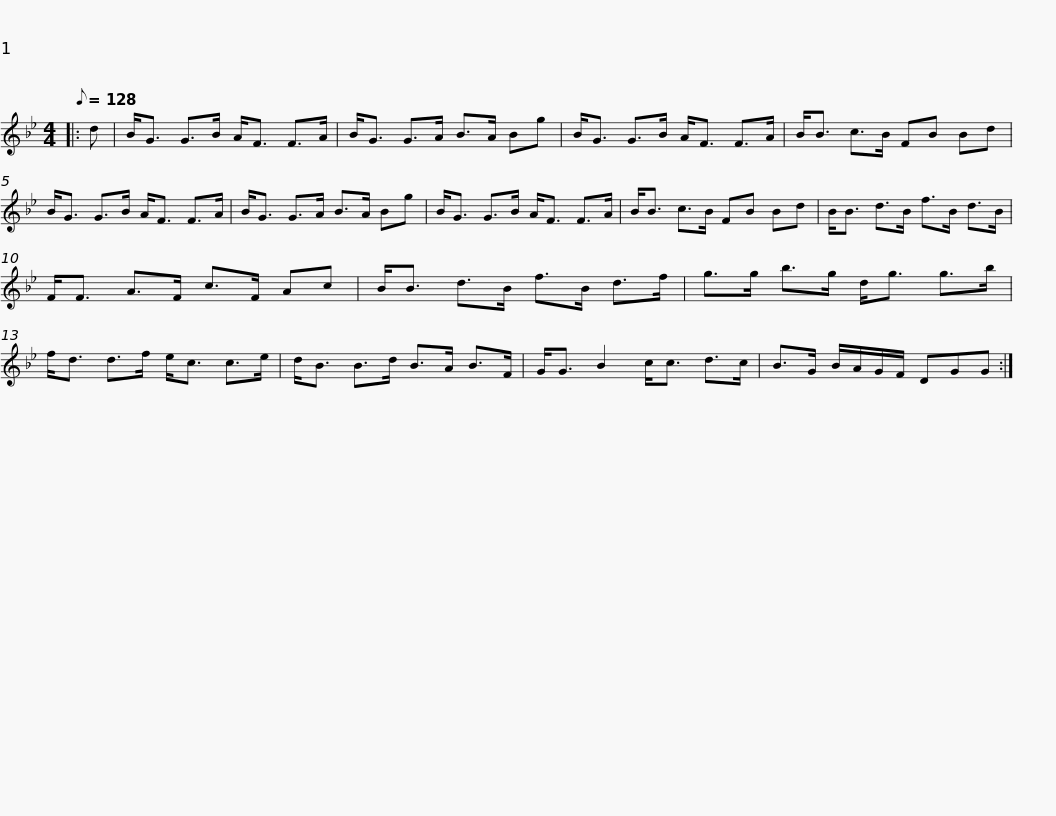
X:1
L:1/8
Q:1/8=128
M:4/4
I:linebreak $
K:Gmin
V:1 treble
V:1
|: d | B<G G>B A<F F>A | B<G G>A B>A Bg | B<G G>B A<F F>A | B<B c>B FB Bd |$ %5
 B<G G>B A<F F>A | B<G G>A B>A Bg | B<G G>B A<F F>A | B<B c>B FB Bd |$ B<B d>B f>B d>B | %10
 F<F A>F c>F Ac | B<B d>B f>B d>f | g>g b>g d<g g>b |$ f<d d>f e<c c>e | d<B B>d B>A B>F | %15
 G<G B2 c<c d>c | B>G B/A/G/F/ DGG :| %17
